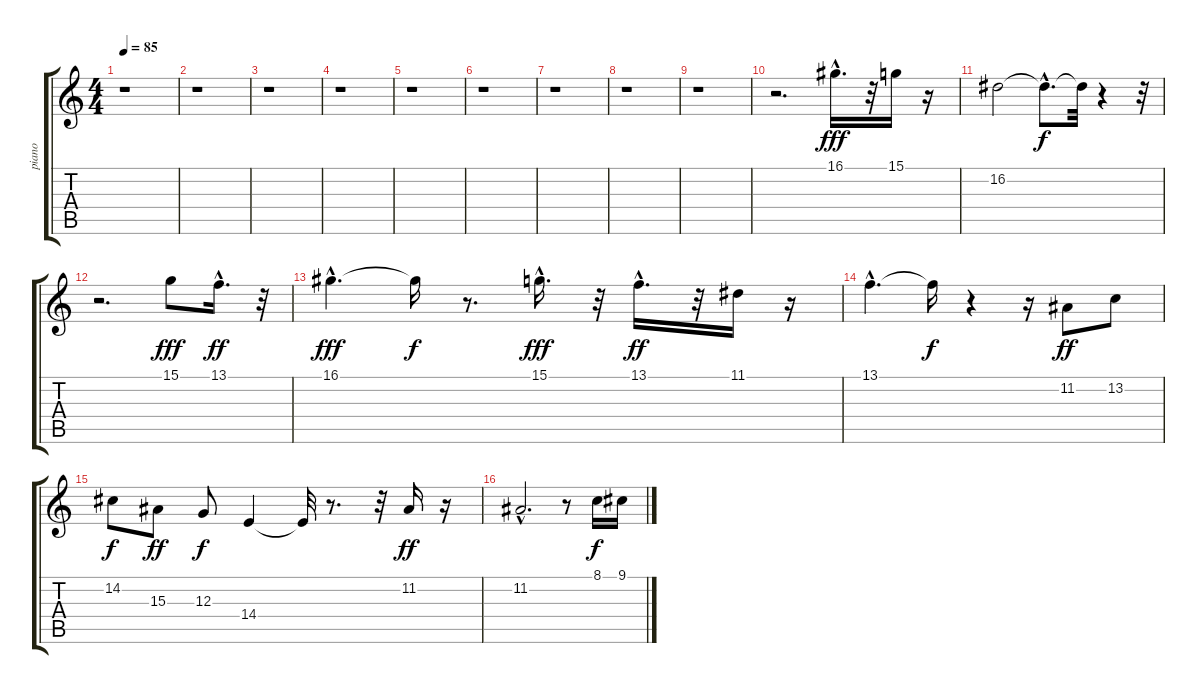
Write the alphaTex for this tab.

\track ("piano" "piano") {instrument brightacousticpiano}
\staff {score tabs}
\tuning (E4 B3 G3 D3 A2 E2) {hide}
\ts (4 4)
\tempo 85
\clef g2
\ks c
r.1{dy f} |
r.1 |
r.1 |
r.1 |
r.1 |
r.1 |
r.1 |
r.1 |
r.1 |
r.2{d} 16.1{hac}.16{d dy fff} r.32 15.1.16 r.16 |
16.2.2 16.2{hac t}.8{d dy f} 16.2{t}.32 r.4 r.32 |
r.2{d} 15.1.8{dy fff} 13.1{hac}.16{d dy ff} r.32 |
16.1{hac}.4{d dy fff} 16.1{t}.16{dy f} r.8{d} 15.1{hac}.16{d dy fff} r.32 13.1{hac}.16{d dy ff} r.32 11.1.16 r.16 |
13.1{hac}.4{d} 13.1{t}.16{dy f} r.4 r.16 11.2.8{dy ff} 13.2.8 |
14.2.8{dy f} 15.3.8{dy ff} 12.3.8{dy f} 14.4.4 14.4{t}.32 r.8{d} r.32 11.2.16{dy ff} r.16 |
11.2{hac}.2{d} r.8 8.1.16{dy f} 9.1.16
